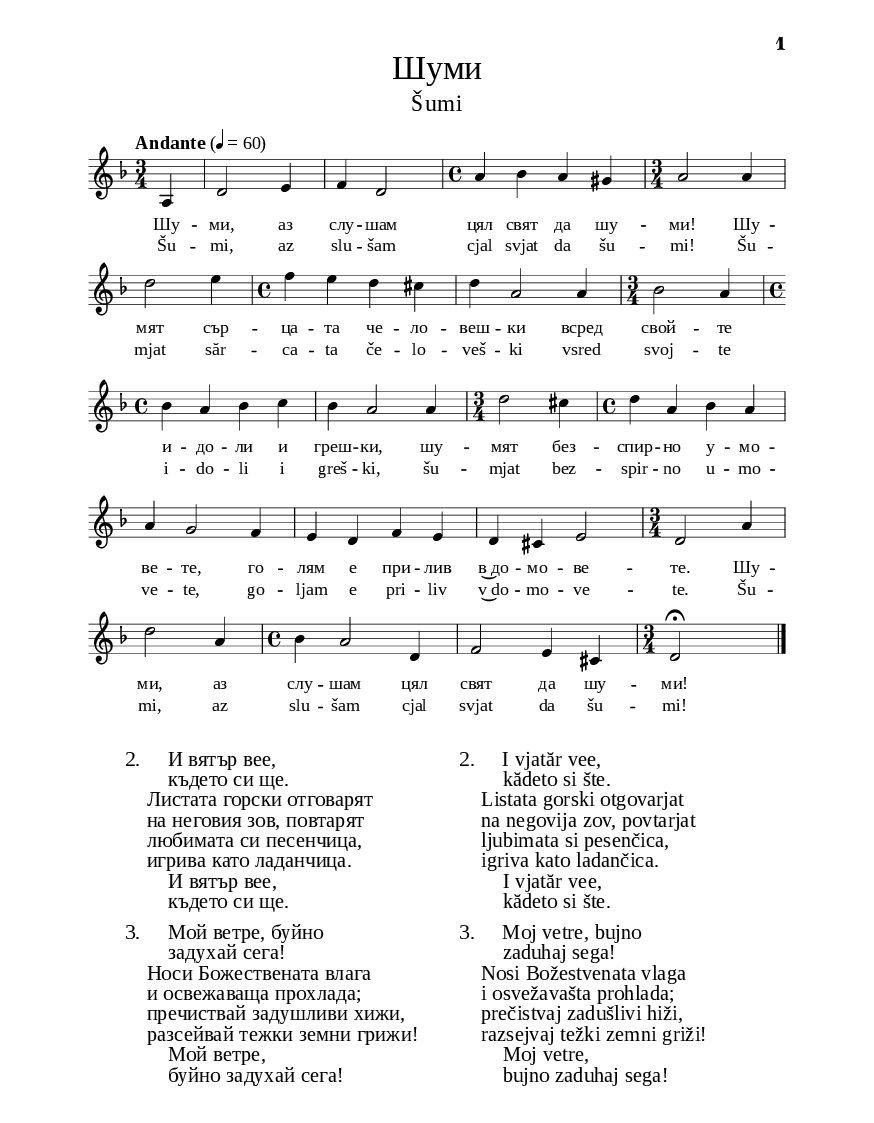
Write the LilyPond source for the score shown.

\version "2.24.3"

% include paper part and global functions
\include "include/globals.ily"

\bookpart {
  \label #'ref032
  \include "include/bookpart-paper.ily"
  \score {
    \include "include/score-layout.ily"

    \new Voice \absolute {
      \clef treble
      \key d \minor
      \time 3/4
      \tempoFunc "Andante" 4 "60"
      \partial 4
      \autoBeamOff

      a4 | d'2 e'4 | f'4 d'2 | \time 4/4  a'4 bes' a' gis' | \time 3/4  a'2 a'4 \break |
      d''2 e''4 | \time 4/4

      f''4 e'' d'' cis'' | d''4 \stemUp a'2 \stemNeutral

      a'4 | \time 3/4  bes'2 a'4 | \break

      \time 4/4  bes'4 a' bes' c'' | bes'4 a'2 a'4 | \time 3/4  d''2 cis''4 | \time 4/4  d''4 a' bes' a' \break |
      a'4 g'2 f'4 |  e'4 d' f' e' | d'4 cis' e'2 | \time 3/4  d'2 a'4 \break |
      d''2 a'4 | \time 4/4  bes'4 a'2 d'4 | f'2 e'4 cis' | \time 3/4  d'2 \fermata s4 | \bar "|." \break
    }

    \addlyrics {
      Шу -- ми,
      аз слу -- шам цял свят да шу -- ми! Шу -- мят
      сър -- ца -- та че -- ло --  веш -- ки всред
      свой -- те и -- до -- ли и греш -- ки, шу -- мят
      без -- спир -- но у -- мо -- ве -- те, го -- лям
      е при -- лив в~до -- мо -- ве -- те. Шу -- ми,
      аз слу -- шам цял свят да шу -- ми!
    }

    \addlyrics {
      Šu -- mi,
      az slu -- šam cjal svjat da šu -- mi! Šu -- mjat
      săr -- ca -- ta če -- lo --  veš -- ki vsred
      svoj -- te i -- do -- li i greš -- ki, šu -- mjat
      bez -- spir -- no u -- mo -- ve -- te, go -- ljam
      e pri -- liv v~do -- mo -- ve -- te. Šu -- mi,
      az slu -- šam cjal svjat da šu -- mi!
    }
    \header {
      title = \titleFunc "Шуми" "Šumi"
    }

    \midi{}

  } % score

  \markup \empty-two

  \markup \abs-fontsize #10 {
    \hspace #5
    \override #`(baseline-skip . ,bgCoupletBaselineSkip)
    \column {

      \line {   2.  "   "  И вятър вее, }

      \line {   "   "    "   "       където си ще.}

      \line {   "   "Листата горски отговарят}

      \line {   "   "на неговия зов, повтарят}

      \line {   "   "любимата си песенчица,}

      \line {   "   "игрива като ладанчица.}

      \line {  "   "    "   "И вятър вее, }

      \line {    "   "    "   "където си ще.}


      \vspace #0.5
      \line {   3. "   "  Мой ветре, буйно }

      \line {   "   "    "   "  задухай сега!}

      \line {   "   "Носи Божествената влага}

      \line {   "   "и освежаваща прохлада;}

      \line {   "   "пречиствай задушливи хижи,}

      \line {   "   "разсейвай тежки земни грижи!}

      \line {    "   "    "   "Мой ветре, }

      \line {    "   "    "   "буйно задухай сега!}

    }

    \hspace #5
    \override #`(baseline-skip . ,bgCoupletBaselineSkip)
    \column {
      \line {   2.  "   "  I vjatăr vee, }

      \line {   "   "    "   "       kădeto si šte.}

      \line {   "   "Listata gorski otgovarjat}

      \line {   "   "na negovija zov, povtarjat}

      \line {   "   "ljubimata si pesenčica,}

      \line {   "   "igriva kato ladančica.}

      \line {  "   "    "   "I vjatăr vee, }

      \line {    "   "    "   "kădeto si šte.}


   \vspace #0.5
      \line {   3. "   "  Moj vetre, bujno }

      \line {   "   "    "   "  zaduhaj sega!}

      \line {   "   "Nosi Božestvenata vlaga}

      \line {   "   "i osvežavašta prohlada;}

      \line {   "   "prečistvaj zadušlivi hiži,}

      \line {   "   "razsejvaj težki zemni griži!}

      \line {    "   "    "   "Moj vetre, }

      \line {    "   "    "   "bujno zaduhaj sega!}


    } %column
  } % markup

  \pageBreak

  \markup \abs-fontsize #10  {
    \hspace #2
    \override #`(baseline-skip . ,bgCoupletBaselineSkip)
    \column {
      \line {   4.  "   "        Задухай, ветре, }
      \line {   "   "    "   "         света разведри!}

      \line {   "   "При чисти мисли, нежни чувства}

      \line {   "   "цъфтят Божествени изкуства.}

      \line {   "   "Навред да просияе радост,}

      \line {   "   "навред да диша свежа младост.}

      \line {  "   "    "   " Задухай, ветре, }
      \line {   "   "    "   " света избистри.}
    }



    \hspace #5
    \override #`(baseline-skip . ,bgCoupletBaselineSkip)
    \column {
      \line {   4.  "   "        Zaduhaj, vetre, }
      \line {   "   "    "   "         sveta razvedri!}

      \line {   "   "Pri čisti misli, nežni čuvstva}

      \line {   "   "căftjat Božestveni izkustva.}

      \line {   "   "Navred da prosijae radost,}

      \line {   "   "navred da diša sveža mladost.}

      \line {  "   "    "   " Zaduhaj, vetre, }
      \line {   "   "    "   " sveta izbistri.}
    }
    %column
  } % markup

  \markup \empty-two
  % include foreign translation(s) of the song
  \version "2.24.4"

\markup \fill-line { \fontsize #deTitleFontSize "Es lärmt" }
\markup \null
\markup \null
\markup \abs-fontsize #10 {
    \fill-line {
  \override #`(baseline-skip . ,deCoupletBaselineSkip)
  \column {


    \line {   1. "   "Es lärmt, }
     \line {   "   " "   " ich höre}

    \line {   "   "die ganze Welt lärmen! }

    \line {   "   "Die Herzen der Menschen lärmen }

    \line {   "   "zwischen ihren Idolen und Fehlern; }

    \line {   "   "die Gehirne lärmen unaufhörlich. }

    \line {   "   "Es ist eine große Flut in den Häusern. }

    \line {   "   "Es lärmt, ich höre}

    \line {   "   "die ganze Welt lärmen!}

   \vspace #0.5
    \line {   2.  "   " Und der Wind weht, }

    \line {   "   " "   "wohin er will. }

    \line {   "   "Die Blätter des Waldes antworten }

    \line {   "   "auf seinen Ruf; sie wiederholen ihr Lieblingsliedchen,}

    \line {   "   "spielerisch wie ein tanzendes Mädchen.}

    \line {   "   " "   "Und der Wind weht, }

    \line {   "   " "   " wohin er will.}

      \vspace #0.5

    \line {   3. "   "Oh, mein Wind, }

    \line {   "   "  "   "wehe nun stark! }

    \line {   "   "Bringe die göttliche Feuchtigkeit}

    \line {   "   "und die belebende Frische, }

    \line {   "   "reinige die stickigen Hütten}

    \line {   "   "und zerstreue die schweren irdischen Sorgen!}

    \line {   "   " "   "Oh, mein Wind,}

    \line {   "   " "   "wehe nun stark!}

     \vspace #0.5
    \line {   4. "   " Wehe, Wind, }

    \line {   "   " "   " muntere die Welt auf! }

    \line {   "   "Bei reinen Gedanken, zarten Gefühlen }

    \line {   "   "erblühen die göttlichen Künste;}

    \line {   "   "möge überall Freude erstrahlen}

    \line {   "   "und möge [man] überall frische Jugend atmen! }

    \line {   "   " "   "Wehe, Wind, }

    \line {   "   " "   "kläre die Welt!}
  }
    }
}



} % bookpart

% Più mosso
%
